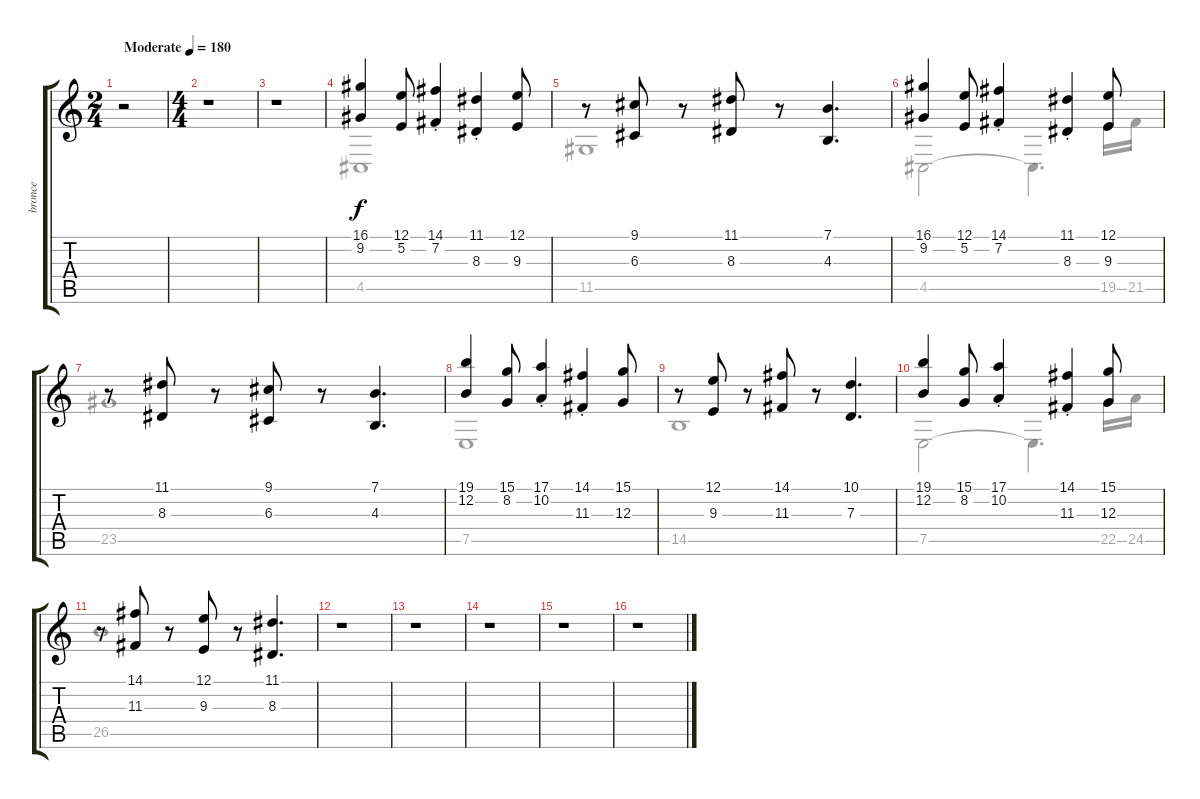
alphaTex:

\track ("bronce" "bronce") {instrument brasssection}
\staff {score tabs}
\tuning (E4 B3 G3 D3 A2 E2) {hide}
\voice
\ts (2 4)
\tempo (180 "Moderate")
\clef g2
\ks c
r.2{dy f instrument brasssection} |
\ts (4 4)
r.1 |
r.1 |
(16.1 9.2).4 (12.1 5.2).8 (14.1{st} 7.2{st}).4 (11.1{st} 8.3{st}).4 (12.1 9.3).8 |
r.8 (9.1 6.3).8 r.8 (11.1 8.3).8 r.8 (7.1 4.3).4{d} |
(16.1 9.2).4 (12.1 5.2).8 (14.1{st} 7.2{st}).4 (11.1{st} 8.3{st}).4 (12.1 9.3).8 |
r.8 (11.1 8.3).8 r.8 (9.1 6.3).8 r.8 (7.1 4.3).4{d} |
(19.1 12.2).4 (15.1 8.2).8 (17.1{st} 10.2{st}).4 (14.1{st} 11.3{st}).4 (15.1 12.3).8 |
r.8 (12.1 9.3).8 r.8 (14.1 11.3).8 r.8 (10.1 7.3).4{d} |
(19.1 12.2).4 (15.1 8.2).8 (17.1{st} 10.2{st}).4 (14.1{st} 11.3{st}).4 (15.1 12.3).8 |
r.8 (14.1 11.3).8 r.8 (12.1 9.3).8 r.8 (11.1 8.3).4{d} |
r.1 |
r.1 |
r.1 |
r.1 |
r.1
\voice
\clef g2
\ottava regular
\simile none
\ks c
|
|
|
4.5.1 |
11.5.1 |
4.5.2 4.5{t}.4{d} 19.5.16 21.5.16 |
23.5.1 |
7.5.1 |
14.5.1 |
7.5.2 7.5{t}.4{d} 22.5.16 24.5.16 |
26.5.1 |
|
|
|
|
